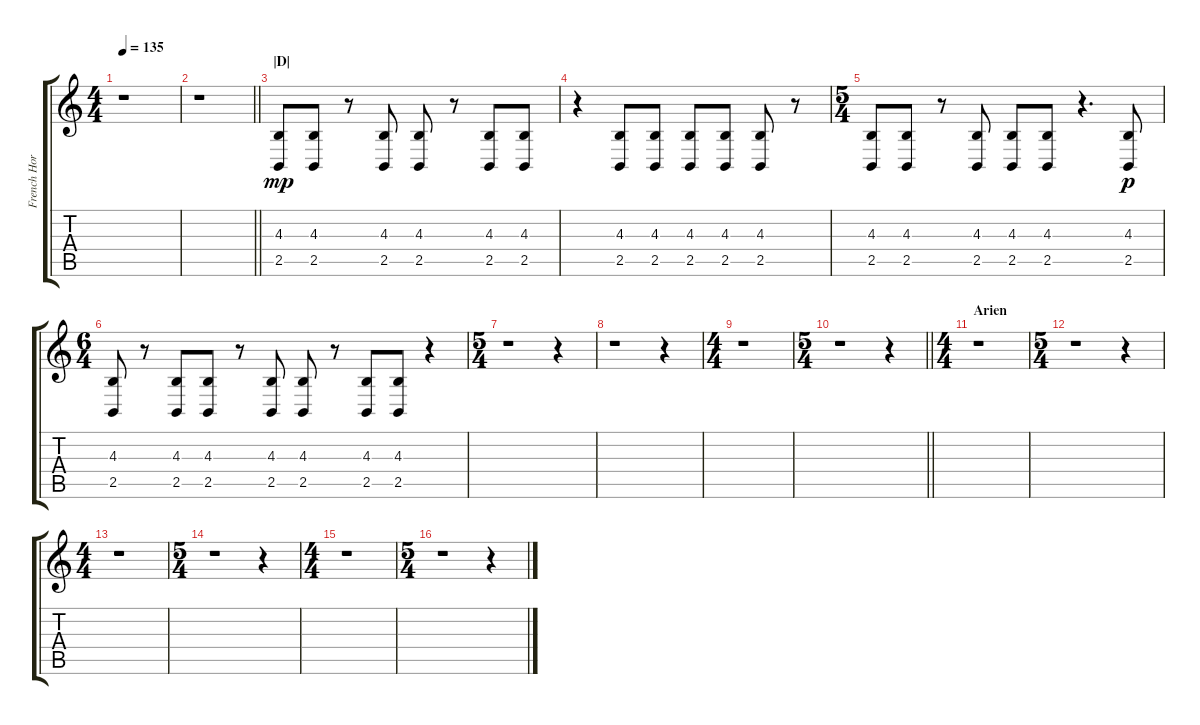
\track ("French Horn" "French Hor") {instrument frenchhorn}
\staff {score tabs}
\tuning (E4 B3 G3 D3 A2 E2) {hide}
\ts (4 4)
\tempo 135
\clef g2
\ks c
r.1{dy mp} |
\barLineRight lightlight
r.1 |
\section ("" "|D|")
(4.3 2.5).8 (4.3 2.5).8 r.8 (4.3 2.5).8 (4.3 2.5).8 r.8 (4.3 2.5).8 (4.3 2.5).8 |
r.4 (4.3 2.5).8 (4.3 2.5).8 (4.3 2.5).8 (4.3 2.5).8 (4.3 2.5).8 r.8 |
\ts (5 4)
(4.3 2.5).8 (4.3 2.5).8 r.8 (4.3 2.5).8 (4.3 2.5).8 (4.3 2.5).8 r.4{d} (4.3 2.5).8{dy p} |
\ts (6 4)
(4.3 2.5).8 r.8 (4.3 2.5).8 (4.3 2.5).8 r.8 (4.3 2.5).8 (4.3 2.5).8 r.8 (4.3 2.5).8 (4.3 2.5).8 r.4 |
\ts (5 4)
r.1 r.4 |
r.1 r.4 |
\ts (4 4)
r.1 |
\ts (5 4)
\barLineRight lightlight
r.1 r.4 |
\ts (4 4)
\section ("" "Arien")
r.1 |
\ts (5 4)
r.1 r.4 |
\ts (4 4)
r.1 |
\ts (5 4)
r.1 r.4 |
\ts (4 4)
r.1 |
\ts (5 4)
r.1 r.4
